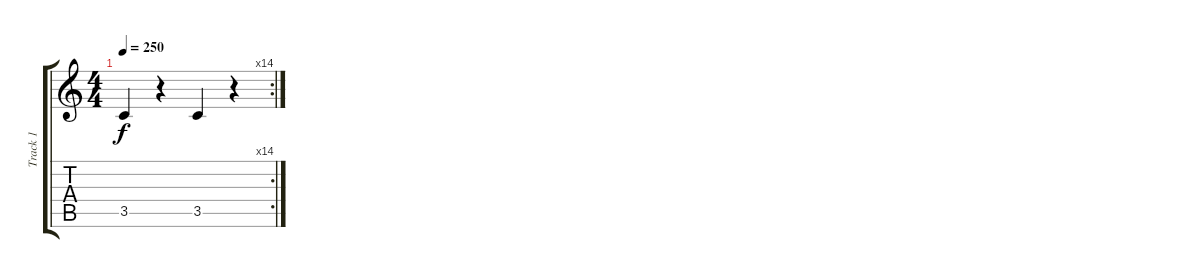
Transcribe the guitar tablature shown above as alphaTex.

\track ("Track 1" "Track 1") {instrument electricguitarclean}
\staff {score tabs}
\tuning (E4 B3 G3 D3 A2 E2) {hide}
\rc 14
\ts (4 4)
\tempo 250
\clef g2
\ks c
3.5.4{dy f} r.4 3.5.4 r.4
